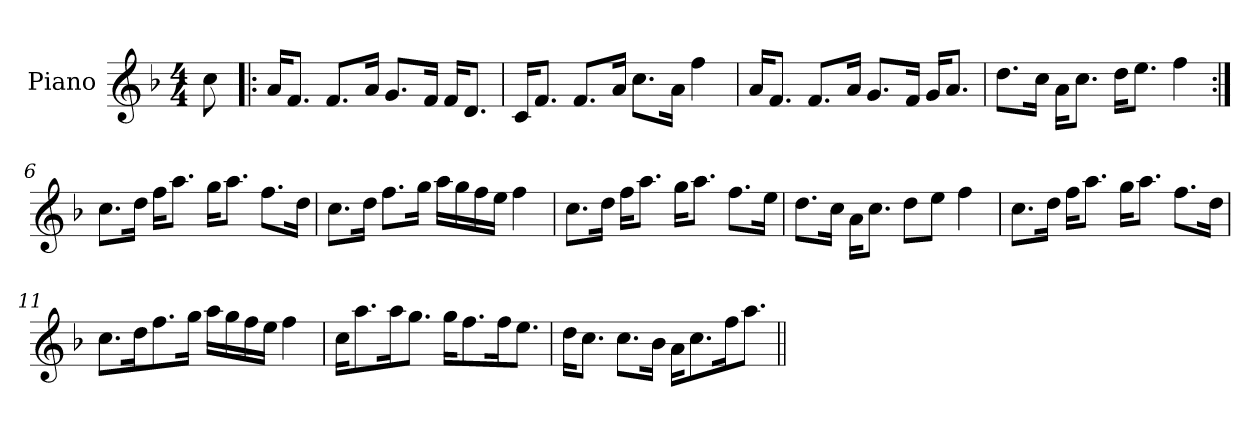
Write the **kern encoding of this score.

**kern
*part1
*staff1
*I"Piano
*I'Pno
*clefG2
*k[b-]
*F:
*M4/4
=1
8cc\
=2!|:
16a/KL
8.f/J
8.f/L
16a/Jk
8.g/L
16f/Jk
16f/KL
8.d/J
=3
16c/KL
8.f/J
8.f/L
16a/Jk
8.cc\L
16a\Jk
4ff\
=4
16a/KL
8.f/J
8.f/L
16a/Jk
8.g/L
16f/Jk
16g/KL
8.a/J
=5
8.dd\L
16cc\Jk
16a\KL
8.cc\J
16dd\KL
8.ee\J
4ff\
=6:|!
8.cc\L
16dd\Jk
16ff\KL
8.aa\J
16gg\KL
8.aa\J
8.ff\L
16dd\Jk
=7
8.cc\L
16dd\Jk
8.ff\L
16gg\Jk
16aa\LL
16gg\
16ff\
16ee\JJ
4ff\
=8
8.cc\L
16dd\Jk
16ff\KL
8.aa\J
16gg\KL
8.aa\J
8.ff\L
16ee\Jk
=9
8.dd\L
16cc\Jk
16a\KL
8.cc\J
8dd\L
8ee\J
4ff\
=10
8.cc\L
16dd\Jk
16ff\KL
8.aa\J
16gg\KL
8.aa\J
8.ff\L
16dd\Jk
=11
8.cc\L
16dd\K
8.ff\
16gg\Jk
16aa\LL
16gg\
16ff\
16ee\JJ
4ff\
=12
16cc\KL
8.aa\
16aa\K
8.gg\J
16gg\KL
8.ff\
16ff\K
8.ee\J
=13
16dd\KL
8.cc\J
8.cc\L
16b-\Jk
16a\KL
8.cc\
16ff\K
8.aa\J
=||
*-
